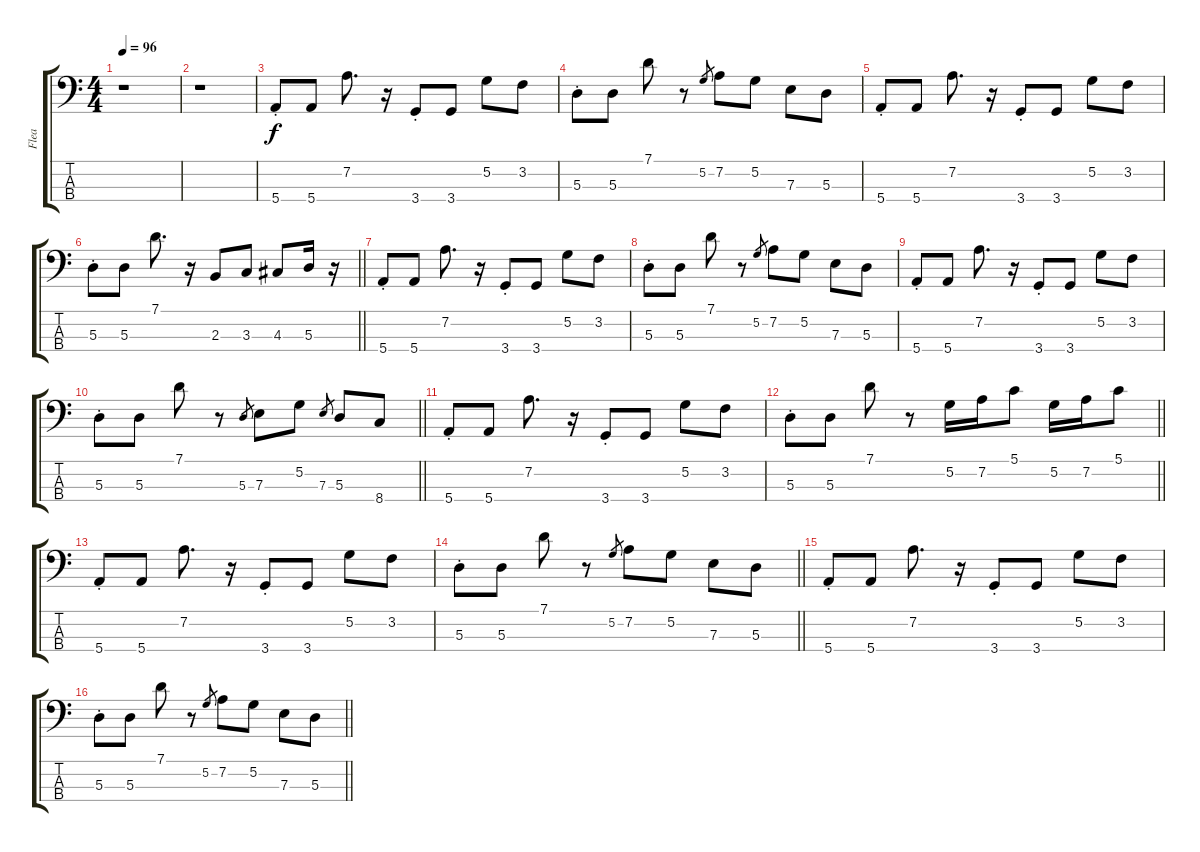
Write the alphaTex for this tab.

\track ("Flea" "Flea") {instrument electricbassfinger}
\staff {score tabs}
\tuning (G2 D2 A1 E1) {hide}
\ts (4 4)
\tempo 96
\clef f4
\ks c
r.1{dy f instrument electricbassfinger} |
r.1 |
5.4{st}.8 5.4.8 7.2.8{d} r.16 3.4{st}.8 3.4.8 5.2.8 3.2.8 |
5.3{st}.8 5.3.8 7.1.8 r.8 5.2.8{gr} 7.2.8 5.2.8 7.3.8 5.3.8 |
5.4{st}.8 5.4.8 7.2.8{d} r.16 3.4{st}.8 3.4.8 5.2.8 3.2.8 |
\barLineRight lightlight
5.3{st}.8 5.3.8 7.1.8{d} r.16 2.3.8 3.3.8 4.3.8 5.3.16 r.16 |
5.4{st}.8 5.4.8 7.2.8{d} r.16 3.4{st}.8 3.4.8 5.2.8 3.2.8 |
5.3{st}.8 5.3.8 7.1.8 r.8 5.2.8{gr} 7.2.8 5.2.8 7.3.8 5.3.8 |
5.4{st}.8 5.4.8 7.2.8{d} r.16 3.4{st}.8 3.4.8 5.2.8 3.2.8 |
\barLineRight lightlight
5.3{st}.8 5.3.8 7.1.8 r.8 5.3.8{gr} 7.3.8 5.2.8 7.3.8{gr} 5.3.8 8.4.8 |
5.4{st}.8 5.4.8 7.2.8{d} r.16 3.4{st}.8 3.4.8 5.2.8 3.2.8 |
\barLineRight lightlight
5.3{st}.8 5.3.8 7.1.8 r.8 5.2.16 7.2.16 5.1.8 5.2.16 7.2.16 5.1.8 |
5.4{st}.8 5.4.8 7.2.8{d} r.16 3.4{st}.8 3.4.8 5.2.8 3.2.8 |
\barLineRight lightlight
5.3{st}.8 5.3.8 7.1.8 r.8 5.2.8{gr} 7.2.8 5.2.8 7.3.8 5.3.8 |
5.4{st}.8 5.4.8 7.2.8{d} r.16 3.4{st}.8 3.4.8 5.2.8 3.2.8 |
\barLineRight lightlight
5.3{st}.8 5.3.8 7.1.8 r.8 5.2.8{gr} 7.2.8 5.2.8 7.3.8 5.3.8
